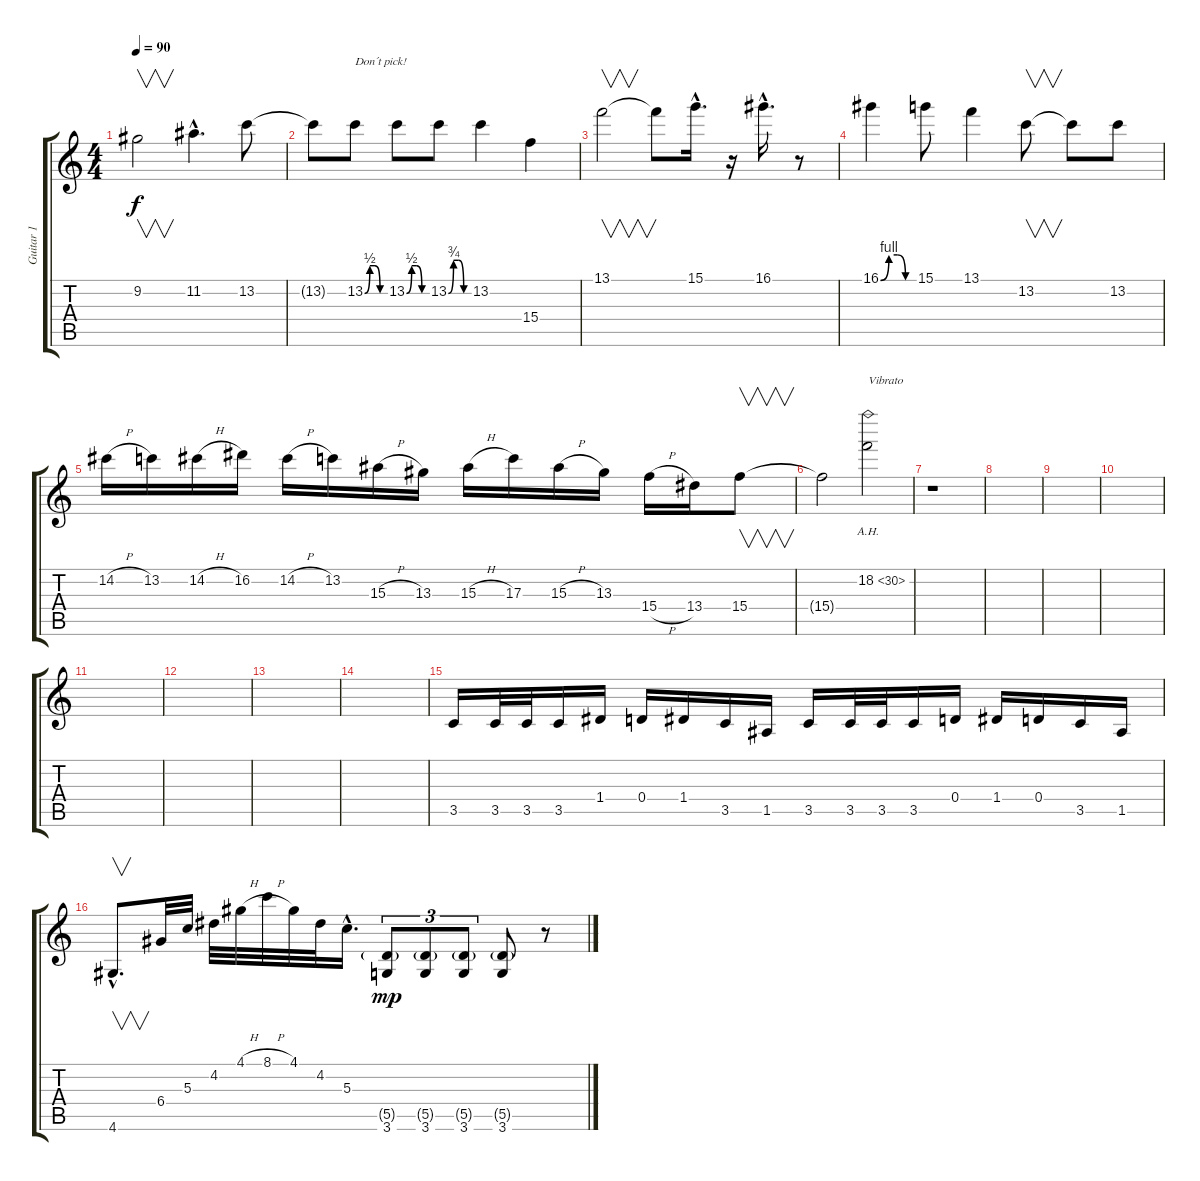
\track ("Guitar 1" "Guitar 1") {instrument overdrivenguitar}
\staff {score tabs}
\tuning (E4 B3 G3 D3 A2 E2) {hide}
\ts (4 4)
\tempo 90
\clef g2
\ks c
9.2.2{v dy f} 11.2{hac}.4{d} 13.2.8 |
13.2{t}.8 13.2{be (custom 0 0 15 2 30 2 45 0 60 0)}.8{txt "Don´t pick!"} 13.2{be (custom 0 0 15 2 30 2 45 0 60 0)}.8 13.2{be (custom 0 0 15 3 30 3 45 0 60 0)}.8 13.2.4 15.4.4 |
13.1.2{v} 13.1{t}.8 15.1{hac}.16{d} r.16 16.1{hac}.16{d} r.8 |
16.1{be (custom 0 0 15 4 30 4 45 0 60 0)}.4 15.1.8 13.1.4 13.2.8{v} 13.2{t}.8 13.2.8 |
14.2{h}.16 13.2.16 14.2{h}.16 16.2.16 14.2{h}.16 13.2.16 15.3{h}.16 13.3.16 15.3{h}.16 17.3.16 15.3{h}.16 13.3.16 15.4{h}.16 13.4.16 15.4.8{v} |
15.4{t}.2 18.2{ah 12}.2{txt "Vibrato"} |
r.1 |
|
|
|
|
|
|
|
3.5.16 3.5.32 3.5.32 3.5.16 1.4.16 0.4.16 1.4.16 3.5.16 1.5.16 3.5.16 3.5.32 3.5.32 3.5.16 0.4.16 1.4.16 0.4.16 3.5.16 1.5.16 |
4.6{hac}.8{v d} 6.4.32 5.3.32 4.2.32 4.1{h}.32 8.1{h}.32 4.1.32 4.2.32 5.3{hac}.16{d} (5.5{g} 3.6).8{tu (3 2) dy mp} (5.5{g} 3.6).8{tu (3 2)} (5.5{g} 3.6).8{tu (3 2)} (5.5{g} 3.6).8 r.8
